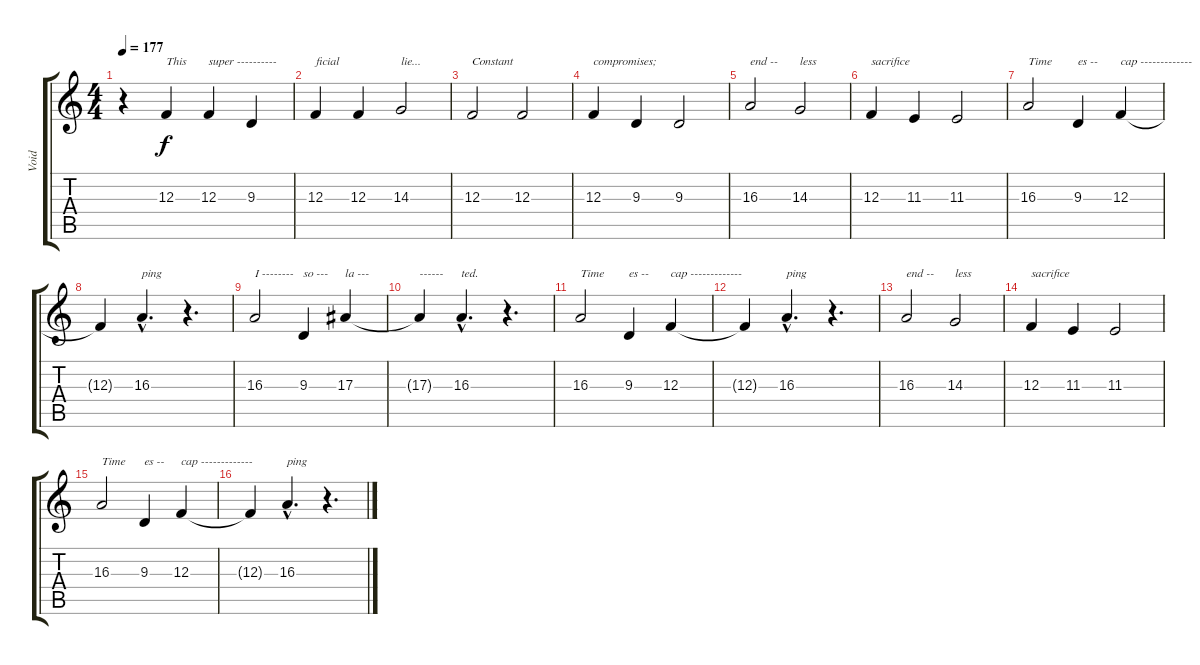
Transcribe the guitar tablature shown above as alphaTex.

\track ("Void" "Void") {instrument clarinet}
\staff {score tabs}
\tuning (D4 A3 F3 C3 G2 C2) {hide}
\ts (4 4)
\tempo 177
\clef g2
\ks c
r.4{dy f} 12.3.4{txt "This"} 12.3.4{txt "super ----------"} 9.3.4 |
12.3.4{txt "ficial"} 12.3.4 14.3.2{txt "lie..."} |
12.3.2{txt "Constant"} 12.3.2 |
12.3.4{txt "compromises;"} 9.3.4 9.3.2 |
16.3.2{txt "end --"} 14.3.2{txt "less"} |
12.3.4{txt "sacrifice"} 11.3.4 11.3.2 |
16.3.2{txt "Time"} 9.3.4{txt "es --"} 12.3.4{txt "cap -------------"} |
12.3{t}.4 16.3{hac}.4{d txt "ping"} r.4{d} |
16.3.2{txt "I --------"} 9.3.4{txt "so ---"} 17.3.4{txt "la ---"} |
17.3{t}.4{txt "------"} 16.3{hac}.4{d txt "ted."} r.4{d} |
16.3.2{txt "Time"} 9.3.4{txt "es --"} 12.3.4{txt "cap -------------"} |
12.3{t}.4 16.3{hac}.4{d txt "ping"} r.4{d} |
16.3.2{txt "end --"} 14.3.2{txt "less"} |
12.3.4{txt "sacrifice"} 11.3.4 11.3.2 |
16.3.2{txt "Time"} 9.3.4{txt "es --"} 12.3.4{txt "cap -------------"} |
12.3{t}.4 16.3{hac}.4{d txt "ping"} r.4{d}
